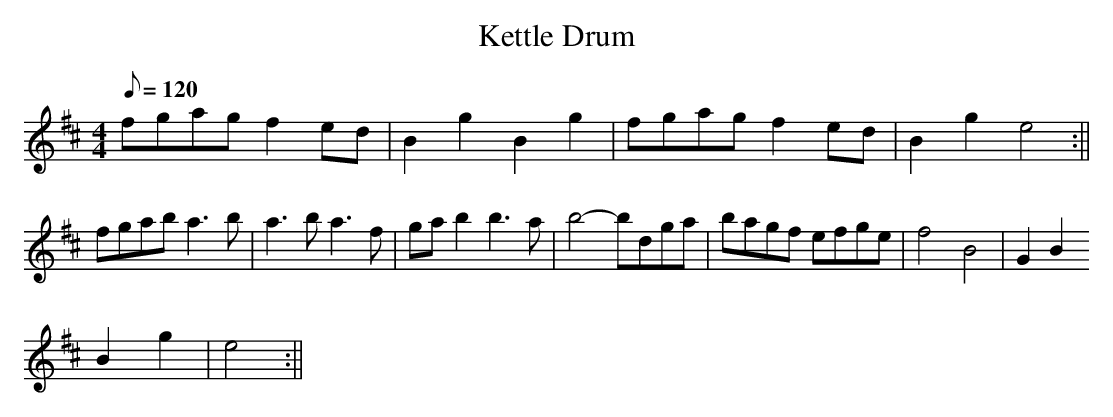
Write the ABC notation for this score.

X:1
T:Kettle Drum
M:4/4
L:1/8
Q:120
K:D
fgag f2 ed  | B2 g2 B2 g2 | fgag f2 ed  | B2 g2 e4 :||
fgab a3 b | a3 b a3 f | ga b2 b3 a | b4-bdga | bagf efge | f4 B4 | G2 B2
 B2 g2 | e4 :||
